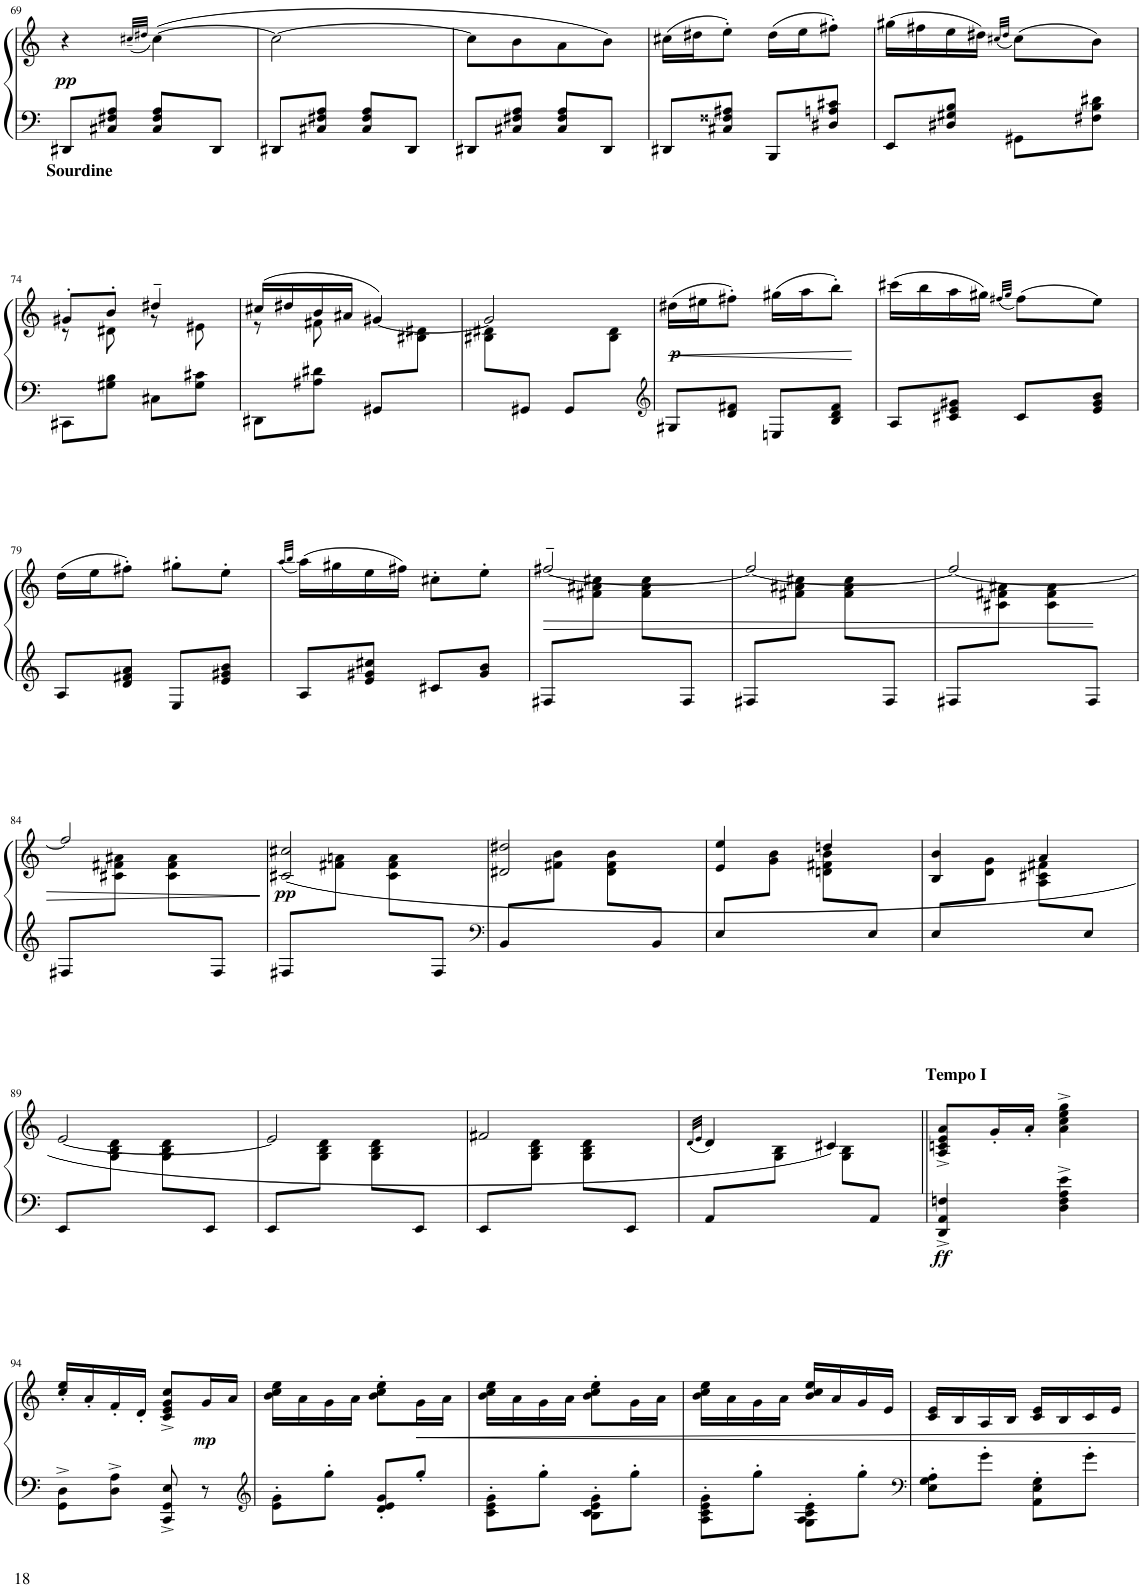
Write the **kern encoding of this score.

**kern	**kern	**dynam
*part1	*part1	*part1
*staff2	*staff1	*staff1/2
*I"Piano	*	*
*I'Pno.	*	*
!!LO:PB:g=z
*clefF4	*clefG2	*
*k[]	*k[]	*
*M2/4	*M2/4	*
=69	=69	=69
*	*^	*
!LO:TX:b:B:t=Sourdine	!	!	!
!	!	!	!LO:DY:b
8DD#X/L	4r	4ryy	pp
8C#X/ 8F#X/ 8A/J	.	.	.
.	(32qcc#X~/LLL	.	.
.	32qdd#X/JJJ	.	.
8C#/ 8F#/ 8A/L	([4cc#\)	32cc#!LLL	.
.	.	32dd#!JJ	.
.	.	8.cc#!J	.
8DD#/J	.	.	.
*	*v	*v	*
=70	=70	=70
8DD#X/L	2cc#\_	.
8C#X/ 8F#X/ 8A/J	.	.
8C#/ 8F#/ 8A/L	.	.
8DD#/J	.	.
=71	=71	=71
8DD#X/L	8cc#\L]	.
8C#X/ 8F#X/ 8A/J	8b\	.
8C#/ 8F#/ 8A/L	8a\	.
8DD#/J	8b\J)	.
=72	=72	=72
8DD#X/L	(16cc#X\LL	.
.	16dd#X\J	.
8C#X/ 8F##X/ 8A#X/J	8ee'\J)	.
8BBB/L	(16dd#\LL	.
.	16ee\J	.
8D#X/ 8An/ 8c#X/J	8ff#X'\J)	.
=73	=73	=73
*	*^	*
8EE/L	(16gg#X\LL	4ryy	.
.	16ff#X\	.	.
8D#X/ 8G#X/ 8B/J	16ee\	.	.
.	16dd#X\JJ)	.	.
.	(32qcc#X/LLL	.	.
.	32qdd#/JJJ	.	.
*	*	*Xtuplet	*
8GG#X\L	(8cc#\L)	48cc#!LLL	.
.	.	48dd#!	.
.	.	[48cc#!J	.
.	.	16cc#!JJ]	.
8F#X\ 8B\ 8d#X\J	8b\J)	8ryy	.
!!LO:LB:g=z	!!
=74	=74	=74	=74
8CC#X\L	8g#X'/L	8r	.
8G#X\ 8B\J	8b'/J	8d#X\	.
8C#X\L	4dd#X~/	8r	.
8G#\ 8c#X\J	.	8e#X\	.
=75	=75	=75	=75
*	*	*^	*
8DD#X\L	(16cc#X/LL	8r	4.ryy	.
.	16dd#X/	.	.	.
8A#X\ 8d#X\J	16b/	8f#X\	.	.
.	16a#X/JJ	.	.	.
8GG#X/L	[4g#X/)	4ryy	.	.
8ryy	.	.	8B#X\ 8d#X\J	.
*	*	*v	*v	*
=76	=76	=76	=76
8ryy	2g#/]	8B#X\ 8d#X\L	.
8GG#X/J	.	4ryy	.
8GG#/L	.	.	.
8ryy	.	8B#\ 8d#\J	.
*	*v	*v	*
=77	=77	=77
*clefG2	*	*
*	*^	*
!	!	!	!LO:HP:b
!	!	!	!LO:DY:n=1:b
*	*v	*v	*
8G#X/L	(16dd#X\LL	< p
.	16ee#X\J	.
8d/ 8f#X/J	8ff#X'\J)	.
8En/L	(16gg#X\LL	.
.	16aa\J	.
8B/ 8d/ 8f#/J	8bb'\J)	.
=78	=78	=78
*	*^	*
8A/L	(16ccc#X\LL	4ryy	.
.	16bb\	.	.
8c#X/ 8e/ 8g#X/J	16aa\	.	.
.	16gg#X\JJ)	.	.
.	(32qff#X/LLL	.	.
.	32qgg#/JJJ	.	.
8c#/L	(8ff#\L)	48ff#!LLL	.
.	.	48gg#!	.
.	.	[48ff#!J	.
.	.	16ff#!JJ]	.
8e/ 8g#/ 8b/J	8ee\J)	8ryy	.
*	*v	*v	*
!!LO:LB:g=z
=79	=79	=79
8A/L	(16dd\LL	.
.	16ee\J	.
8d/ 8f#X/ 8a/J	8ff#X'\J)	.
8E/L	8gg#X'\L	.
8e/ 8g#X/ 8b/J	8ee'\J	.
=80	=80	=80
.	(32qaa/LLL	.
.	32qbb/JJJ	.
8A/L	(16aa\LL)	.
.	16gg#X\	.
8e/ 8g#X/ 8cc#X/J	16ee\	.
.	16ff#X\JJ)	.
8c#X/L	8cc#X'\L	.
8g#/ 8b/J	8ee'\J	.
=81	=81	=81
*	*^	*
8F#X/L	[2ff#X~>/	8ryy	.
4ryy	.	8f#X\ 8a#X\ 8cc#X\J	.
.	.	8f#\ 8a#\ 8cc#\L	.
8F#/J	.	8ryy	.
=82	=82	=82	=82
8F#X/L	2ff#/_	8ryy	.
4ryy	.	8f#X\ 8a#X\ 8cc#X\J	.
.	.	8f#\ 8a#\ 8cc#\L	.
8F#/J	.	8ryy	.
=83	=83	=83	=83
8F#X/L	2ff#/_	8ryy	.
4ryy	.	8c#X\ 8f#X\ 8a#X\J	.
.	.	8c#\ 8f#\ 8a#\L	.
8F#/J	.	8ryy	.
!!LO:LB:g=z	!!
=84	=84	=84	=84
8F#X/L	2ff#/]	8ryy	.
4ryy	.	8c#X\ 8f#X\ 8a#X\J	.
.	.	8c#\ 8f#\ 8a#\L	.
8F#/J	.	8ryy	.
*	*v	*v	*
.	.	[
=85	=85	=85
*	*^	*
!	!	!	!LO:DY:b
8F#X/L	(2c#X/ 2cc#X/	8ryy	pp
4ryy	.	8f#X\ 8an\J	.
.	.	8c#\ 8f#\ 8a\L	.
8F#/J	.	8ryy	.
=86	=86	=86	=86
*clefF4	*	*	*
8BB/L	2d#X/ 2dd#X/	8ryy	.
4ryy	.	8f#X\ 8b\J	.
.	.	8d#\ 8f#\ 8b\L	.
8BB/J	.	8ryy	.
=87	=87	=87	=87
8E/L	4e/ 4ee/	8ryy	.
4ryy	.	8g\ 8b\J	.
.	4ddn/	8dn\ 8f#X\ 8b\L	.
8E/J	.	8ryy	.
=88	=88	=88	=88
8E/L	4B/ 4b/	8ryy	.
8ryy	.	8d\ 8g\J	.
8ryy	4a/	8A\ 8c#X\ 8f#X\L	.
8E/J	.	8ryy	.
!!LO:LB:g=z	!!
=89	=89	=89	=89
8EE/L	[2e/	8ryy	.
4ryy	.	8G\ 8B\ 8d\J	.
.	.	8G\ 8B\ 8d\L	.
8EE/J	.	8ryy	.
=90	=90	=90	=90
8EE/L	2e/]	8ryy	.
4ryy	.	8G\ 8B\ 8d\J	.
.	.	8G\ 8B\ 8d\L	.
8EE/J	.	8ryy	.
=91	=91	=91	=91
8EE/L	2f#X/	8ryy	.
4ryy	.	8G\ 8B\ 8d\J	.
.	.	8G\ 8B\ 8d\L	.
8EE/J	.	8ryy	.
*	*v	*v	*
=92	=92	=92
.	(32qd/LLL	.
.	32qe/JJJ	.
*	*^	*
*	*	*^	*
8AA/L	4d/)	48d!LLL	8ryy	.
.	.	48e!	.	.
.	.	48d!JJJ	.	.
.	.	8.ryy	.	.
8ryy	.	.	8G\ 8B\J	.
8ryy	4c#X/)	4ryy	8G\ 8B\L	.
8AA/J	.	.	8ryy	.
=93||	=93||	=93||	=93||	=93||
!	!LO:TX:a:B:t=Tempo Ⅰ	!	!	!
!	!	!	!	!LO:DY:b=2
*	*v	*v	*v	*
4DD/^ 4AA/^ 4Fn/^	8A/^ 8cn/^ 8e/^ 8a/^L	ff
.	16g'/L	.
.	16a'/JJ	.
4D\^ 4F\^ 4A\^ 4e\^	4a\^ 4cc\^ 4ee\^ 4gg\^	.
!!LO:LB:g=z
=94	=94	=94
8GG\^ 8D\^L	16cc/' 16ee/'LL	.
.	16a'/	.
8D\^ 8A\^J	16f'/	.
.	16d'/JJ	.
8CC/^ 8GG/^ 8E/^	8c/^ 8e/^ 8g/^ 8cc/^L	.
!	!	!LO:DY:b
8r	16g/L	mp
.	16a/JJ	.
=95	=95	=95
*clefG2	*	*
8e\' 8g\'L	16b\ 16cc\ 16ee\LL	.
.	16a\	.
8gg'\J	16g\	.
.	16a\JJ	.
8d/' 8e/' 8g/'L	8b\'> 8cc\'> 8ee\'>L	.
8gg'/J	16g\L	.
.	16a\JJ	.
=96	=96	=96
8c\'> 8e\'> 8g\'>L	16b\ 16cc\ 16ee\LL	.
.	16a\	.
8gg'>\J	16g\	.
.	16a\JJ	.
8B\'> 8c\'> 8e\'> 8g\'>L	8b\'> 8cc\'> 8ee\'>L	.
8gg'>\J	16g\L	.
.	16a\JJ	.
=97	=97	=97
8A\'> 8c\'> 8e\'> 8g\'>L	16b\ 16cc\ 16ee\LL	.
.	16a\	.
8gg'>\J	16g\	.
.	16a\JJ	.
8G\'> 8A\'> 8c\'> 8e\'>L	16b/ 16cc/ 16ee/LL	.
.	16a/	.
8gg'>\J	16g/	.
.	16e/JJ	.
=98	=98	=98
*clefF4	*	*
8E\' 8G\' 8A\'L	16c/ 16e/LL	.
.	16B/	.
8g'\J	16A/	.
.	16B/JJ	.
8AA\' 8E\' 8G\'L	16c/ 16e/LL	.
.	16B/	.
8g'\J	16c/	.
.	16e/JJ	.
=	=	=
*-	*-	*-
